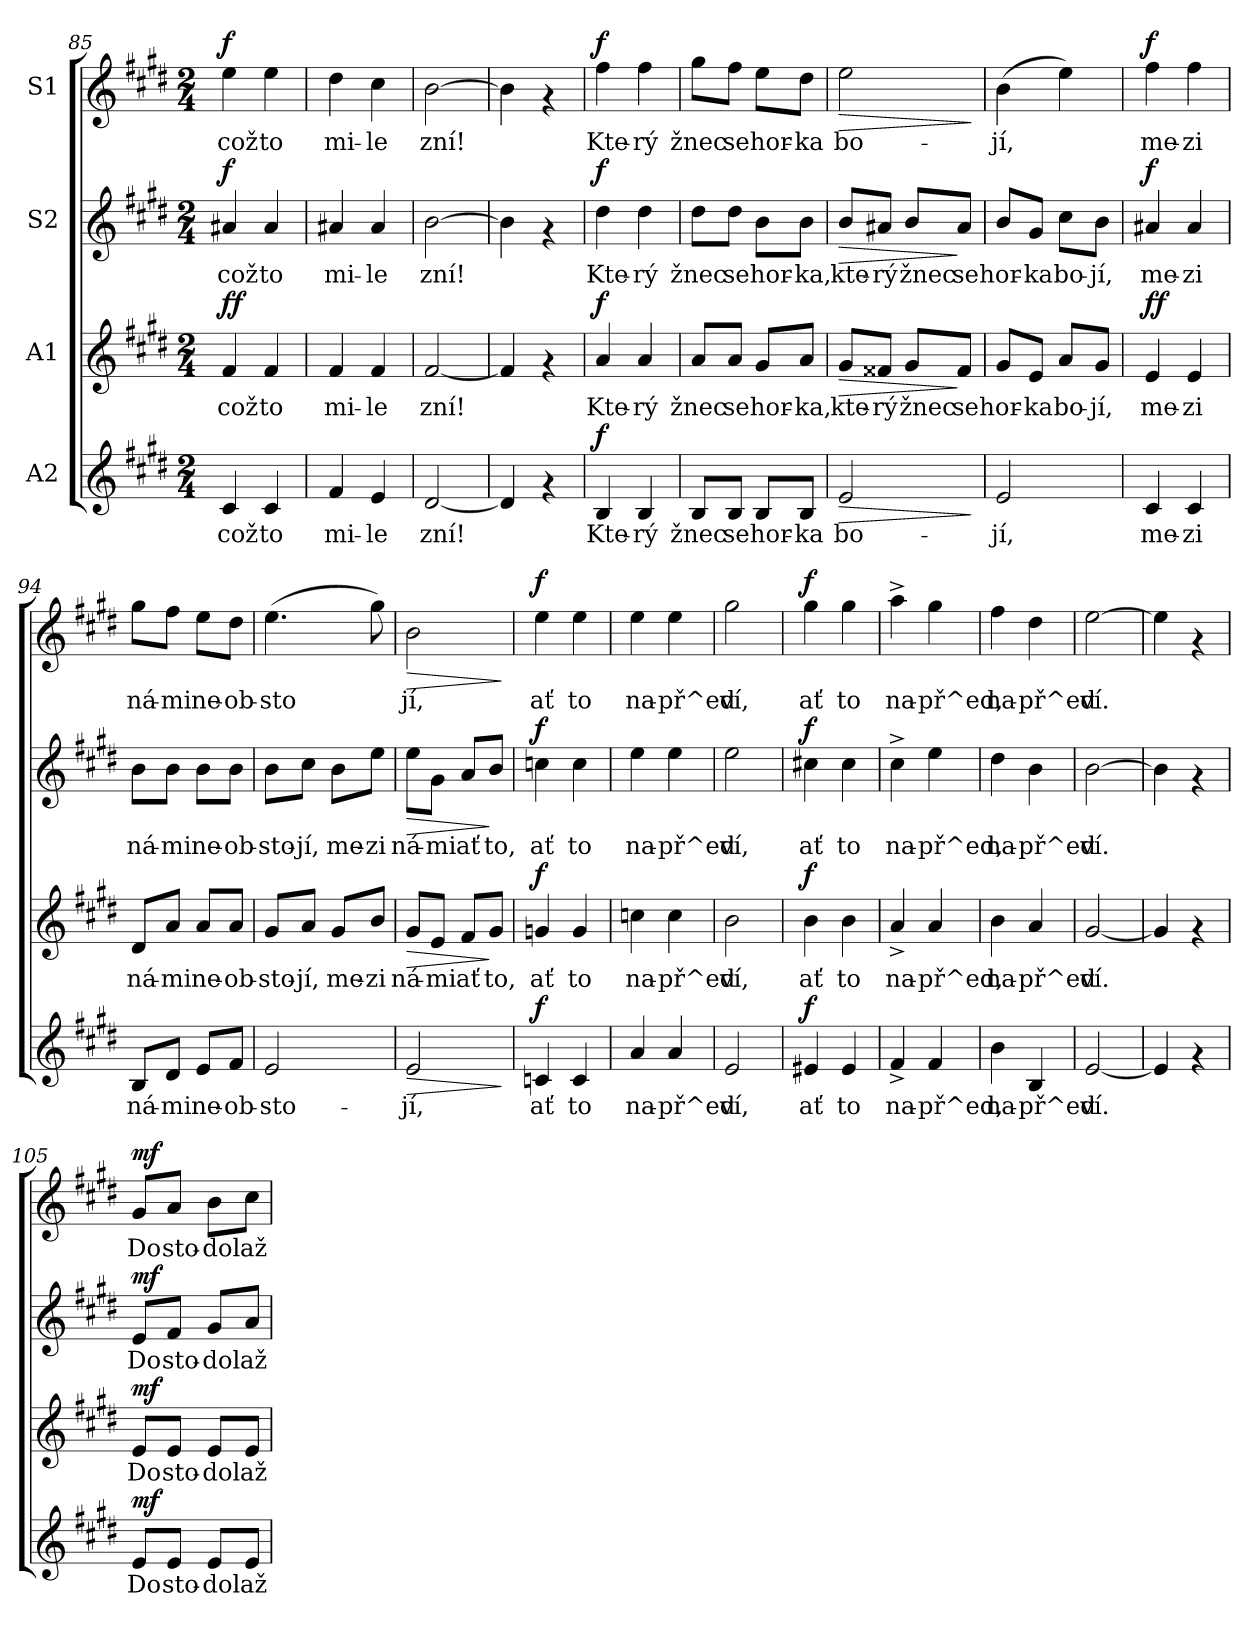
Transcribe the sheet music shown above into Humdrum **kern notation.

**kern	**text	**dynam	**kern	**text	**dynam	**kern	**text	**dynam	**kern	**text	**dynam
*part4	*part4	*part4	*part3	*part3	*part3	*part2	*part2	*part2	*part1	*part1	*part1
*staff4	*staff4	*staff4	*staff3	*staff3	*staff3	*staff2	*staff2	*staff2	*staff1	*staff1	*staff1
*I"A2	*	*	*I"A1	*	*	*I"S2	*	*	*I"S1	*	*
*clefG2	*	*	*clefG2	*	*	*clefG2	*	*	*clefG2	*	*
*k[f#c#g#d#]	*	*	*k[f#c#g#d#]	*	*	*k[f#c#g#d#]	*	*	*k[f#c#g#d#]	*	*
*E:	*	*	*E:	*	*	*E:	*	*	*E:	*	*
*M2/4	*	*	*M2/4	*	*	*M2/4	*	*	*M2/4	*	*
=85	=85	=85	=85	=85	=85	=85	=85	=85	=85	=85	=85
!	!LO:LY:b:cj	!	!	!LO:LY:b:cj	!LO:DY:a	!	!LO:LY:b:cj	!	!	!LO:LY:b:cj	!
!	!	!	!	!	!LO:DY:n=1:b	!	!	!LO:DY:a	!	!	!LO:DY:a
4c#/	což	.	4f#/	což	f f	4a#X/	což	f	4ee\	což	f
!	!LO:LY:b:cj	!	!	!LO:LY:b:cj	!	!	!LO:LY:b:cj	!	!	!LO:LY:b:cj	!
4c#/	to	.	4f#/	to	.	4a#/	to	.	4ee\	to	.
=86	=86	=86	=86	=86	=86	=86	=86	=86	=86	=86	=86
!	!LO:LY:b:cj	!	!	!LO:LY:b:cj	!	!	!LO:LY:b:cj	!	!	!LO:LY:b:cj	!
4f#/	mi-	.	4f#/	mi-	.	4a#X/	mi-	.	4dd#\	mi-	.
!	!LO:LY:b:cj	!	!	!LO:LY:b:cj	!	!	!LO:LY:b:cj	!	!	!LO:LY:b:cj	!
4e/	-le	.	4f#/	-le	.	4a#/	-le	.	4cc#\	-le	.
=87	=87	=87	=87	=87	=87	=87	=87	=87	=87	=87	=87
!	!LO:LY:b:cj	!	!	!LO:LY:b:cj	!	!	!LO:LY:b:cj	!	!	!LO:LY:b:cj	!
[<2d#/	zní!	.	[<2f#/	zní!	.	[>2b\	zní!	.	[>2b\	zní!	.
=88	=88	=88	=88	=88	=88	=88	=88	=88	=88	=88	=88
!	!LO:LY:b:cj	!	!	!LO:LY:b:cj	!	!	!LO:LY:b:cj	!	!	!LO:LY:b:cj	!
4d#/]	.	.	4f#/]	.	.	4b\]	.	.	4b\]	.	.
4rf	.	.	4rf	.	.	4rf	.	.	4rf	.	.
=89	=89	=89	=89	=89	=89	=89	=89	=89	=89	=89	=89
!	!LO:LY:b:cj	!LO:DY:a	!	!LO:LY:b:cj	!LO:DY:a	!	!LO:LY:b:cj	!LO:DY:a	!	!LO:LY:b:cj	!LO:DY:a
4B/	Kte-	f	4a/	Kte-	f	4dd#\	Kte-	f	4ff#\	Kte-	f
!	!LO:LY:b:cj	!	!	!LO:LY:b:cj	!	!	!LO:LY:b:cj	!	!	!LO:LY:b:cj	!
4B/	-rý	.	4a/	-rý	.	4dd#\	-rý	.	4ff#\	-rý	.
!!LO:LB:g=z
=90	=90	=90	=90	=90	=90	=90	=90	=90	=90	=90	=90
!	!LO:LY:b:cj	!	!	!LO:LY:b:cj	!	!	!LO:LY:b:cj	!	!	!LO:LY:b:cj	!
8B/L	žnec	.	8a/L	žnec	.	8dd#\L	žnec	.	8gg#\L	žnec	.
!	!LO:LY:b:cj	!	!	!LO:LY:b:cj	!	!	!LO:LY:b:cj	!	!	!LO:LY:b:cj	!
8B/J	se	.	8a/J	se	.	8dd#\J	se	.	8ff#\J	se	.
!	!LO:LY:b:cj	!	!	!LO:LY:b:cj	!	!	!LO:LY:b:cj	!	!	!LO:LY:b:cj	!
8B/L	hor-	.	8g#/L	hor-	.	8b\L	hor-	.	8ee\L	hor-	.
!	!LO:LY:b:cj	!	!	!LO:LY:b:cj	!	!	!LO:LY:b:cj	!	!	!LO:LY:b:cj	!
8B/J	-ka	.	8a/J	-ka,	.	8b\J	-ka,	.	8dd#\J	-ka	.
=91	=91	=91	=91	=91	=91	=91	=91	=91	=91	=91	=91
!	!LO:LY:b:cj	!LO:HP:b	!	!LO:LY:b:cj	!LO:HP:b	!	!LO:LY:b:cj	!LO:HP:b	!	!LO:LY:b:cj	!LO:HP:b
2e/	bo-	>	8g#/L	kte-	>	8b/L	kte-	>	2ee\	bo-	>
!	!	!	!	!LO:LY:b:cj	!	!	!LO:LY:b:cj	!	!	!	!
.	.	.	8f##X/J	-rý	.	8a#X/J	-rý	.	.	.	.
!	!	!	!	!LO:LY:b:cj	!	!	!LO:LY:b:cj	!	!	!	!
.	.	.	8g#/L	žnec	.	8b/L	žnec	.	.	.	.
!	!	!	!	!LO:LY:b:cj	!	!	!LO:LY:b:cj	!	!	!	!
.	.	.	8f##/J	se	]	8a#/J	se	]	.	.	.
.	.	]	.	.	.	.	.	.	.	.	]
=92	=92	=92	=92	=92	=92	=92	=92	=92	=92	=92	=92
!	!LO:LY:b:cj	!	!	!LO:LY:b:cj	!	!	!LO:LY:b:cj	!	!	!LO:LY:b:cj	!
2e/	-jí,	.	8g#/L	hor-	.	8b/L	hor-	.	(>4b\	-jí,	.
!	!	!	!	!LO:LY:b:cj	!	!	!LO:LY:b:cj	!	!	!	!
.	.	.	8e/J	-ka	.	8g#/J	-ka	.	.	.	.
!	!	!	!	!LO:LY:b:cj	!	!	!LO:LY:b:cj	!	!	!LO:LY:b:cj	!
.	.	.	8a/L	bo-	.	8cc#\L	bo-	.	4ee\)	.	.
!	!	!	!	!LO:LY:b:cj	!	!	!LO:LY:b:cj	!	!	!	!
.	.	.	8g#/J	-jí,	.	8b\J	-jí,	.	.	.	.
=93	=93	=93	=93	=93	=93	=93	=93	=93	=93	=93	=93
!	!LO:LY:b:cj	!	!	!LO:LY:b:cj	!LO:DY:a	!	!LO:LY:b:cj	!	!	!LO:LY:b:cj	!
!	!	!	!	!	!LO:DY:n=1:b	!	!	!LO:DY:a	!	!	!LO:DY:a
4c#/	me-	.	4e/	me-	f f	4a#X/	me-	f	4ff#\	me-	f
!	!LO:LY:b:cj	!	!	!LO:LY:b:cj	!	!	!LO:LY:b:cj	!	!	!LO:LY:b:cj	!
4c#/	-zi	.	4e/	-zi	.	4a#/	-zi	.	4ff#\	-zi	.
=94	=94	=94	=94	=94	=94	=94	=94	=94	=94	=94	=94
!	!LO:LY:b:cj	!	!	!LO:LY:b:cj	!	!	!LO:LY:b:cj	!	!	!LO:LY:b:cj	!
8B/L	ná-	.	8d#/L	ná-	.	8b\L	ná-	.	8gg#\L	ná-	.
!	!LO:LY:b:cj	!	!	!LO:LY:b:cj	!	!	!LO:LY:b:cj	!	!	!LO:LY:b:cj	!
8d#/J	-mi	.	8a/J	-mi	.	8b\J	-mi	.	8ff#\J	-mi	.
!	!LO:LY:b:cj	!	!	!LO:LY:b:cj	!	!	!LO:LY:b:cj	!	!	!LO:LY:b:cj	!
8e/L	ne-	.	8a/L	ne-	.	8b\L	ne-	.	8ee\L	ne-	.
!	!LO:LY:b:cj	!	!	!LO:LY:b:cj	!	!	!LO:LY:b:cj	!	!	!LO:LY:b:cj	!
8f#/J	-ob-	.	8a/J	-ob-	.	8b\J	-ob-	.	8dd#\J	-ob-	.
=95	=95	=95	=95	=95	=95	=95	=95	=95	=95	=95	=95
!	!LO:LY:b:cj	!	!	!LO:LY:b:cj	!	!	!LO:LY:b:cj	!	!	!LO:LY:b:cj	!
2e/	-sto-	.	8g#/L	-sto-	.	8b\L	-sto-	.	(>4.ee\	-sto-	.
!	!	!	!	!LO:LY:b:cj	!	!	!LO:LY:b:cj	!	!	!	!
.	.	.	8a/J	-jí,	.	8cc#\J	-jí,	.	.	.	.
!	!	!	!	!LO:LY:b:cj	!	!	!LO:LY:b:cj	!	!	!	!
.	.	.	8g#/L	me-	.	8b\L	me-	.	.	.	.
!	!	!	!	!LO:LY:b:cj	!	!	!LO:LY:b:cj	!	!	!LO:LY:b:cj	!
.	.	.	8b/J	-zi	.	8ee\J	-zi	.	8gg#\)	--	.
=96	=96	=96	=96	=96	=96	=96	=96	=96	=96	=96	=96
!	!LO:LY:b:cj	!LO:HP:b	!	!LO:LY:b:cj	!LO:HP:b	!	!LO:LY:b:cj	!LO:HP:b	!	!LO:LY:b:cj	!LO:HP:b
2e/	-jí,	>	8g#/L	ná-	>	8ee\L	ná-	>	2b\	-jí,	>
!	!	!	!	!LO:LY:b:cj	!	!	!LO:LY:b:cj	!	!	!	!
.	.	.	8e/J	-mi	.	8g#\J	-mi	.	.	.	.
!	!	!	!	!LO:LY:b:cj	!	!	!LO:LY:b:cj	!	!	!	!
.	.	.	8f#/L	ať	.	8a/L	ať	.	.	.	.
!	!	!	!	!LO:LY:b:cj	!	!	!LO:LY:b:cj	!	!	!	!
.	.	.	8g#/J	to,	]	8b/J	to,	]	.	.	.
.	.	]	.	.	.	.	.	.	.	.	]
=97	=97	=97	=97	=97	=97	=97	=97	=97	=97	=97	=97
!	!LO:LY:b:cj	!LO:DY:a	!	!LO:LY:b:cj	!LO:DY:a	!	!LO:LY:b:cj	!LO:DY:a	!	!LO:LY:b:cj	!LO:DY:a
4cn/	ať	f	4gn/	ať	f	4ccn\	ať	f	4ee\	ať	f
!	!LO:LY:b:cj	!	!	!LO:LY:b:cj	!	!	!LO:LY:b:cj	!	!	!LO:LY:b:cj	!
4c/	to	.	4g/	to	.	4cc\	to	.	4ee\	to	.
=98	=98	=98	=98	=98	=98	=98	=98	=98	=98	=98	=98
!	!LO:LY:b:cj	!	!	!LO:LY:b:cj	!	!	!LO:LY:b:cj	!	!	!LO:LY:b:cj	!
4a/	na-	.	4ccn\	na-	.	4ee\	na-	.	4ee\	na-	.
!	!LO:LY:b:cj	!	!	!LO:LY:b:cj	!	!	!LO:LY:b:cj	!	!	!LO:LY:b:cj	!
4a/	-př^ed	.	4cc\	-př^ed	.	4ee\	-př^ed	.	4ee\	-př^ed	.
=99	=99	=99	=99	=99	=99	=99	=99	=99	=99	=99	=99
!	!LO:LY:b:cj	!	!	!LO:LY:b:cj	!	!	!LO:LY:b:cj	!	!	!LO:LY:b:cj	!
2e/	ví,	.	2b\	ví,	.	2ee\	ví,	.	2gg#\	ví,	.
=100	=100	=100	=100	=100	=100	=100	=100	=100	=100	=100	=100
!	!LO:LY:b:cj	!LO:DY:a	!	!LO:LY:b:cj	!LO:DY:a	!	!LO:LY:b:cj	!LO:DY:a	!	!LO:LY:b:cj	!LO:DY:a
4e#X/	ať	f	4b\	ať	f	4cc#X\	ať	f	4gg#\	ať	f
!	!LO:LY:b:cj	!	!	!LO:LY:b:cj	!	!	!LO:LY:b:cj	!	!	!LO:LY:b:cj	!
4e#/	to	.	4b\	to	.	4cc#\	to	.	4gg#\	to	.
=101	=101	=101	=101	=101	=101	=101	=101	=101	=101	=101	=101
!	!LO:LY:b:cj	!	!	!LO:LY:b:cj	!	!	!LO:LY:b:cj	!	!	!LO:LY:b:cj	!
4f#^>/	na-	.	4a^>/	na-	.	4cc#^>\	na-	.	4aa^>\	na-	.
!	!LO:LY:b:cj	!	!	!LO:LY:b:cj	!	!	!LO:LY:b:cj	!	!	!LO:LY:b:cj	!
4f#/	-př^ed,	.	4a/	-př^ed,	.	4ee\	-př^ed,	.	4gg#\	-př^ed,	.
=102	=102	=102	=102	=102	=102	=102	=102	=102	=102	=102	=102
!	!LO:LY:b:cj	!	!	!LO:LY:b:cj	!	!	!LO:LY:b:cj	!	!	!LO:LY:b:cj	!
4b\	na-	.	4b\	na-	.	4dd#\	na-	.	4ff#\	na-	.
!	!LO:LY:b:cj	!	!	!LO:LY:b:cj	!	!	!LO:LY:b:cj	!	!	!LO:LY:b:cj	!
4B/	-př^ed	.	4a/	-př^ed	.	4b\	-př^ed	.	4dd#\	-př^ed	.
=103	=103	=103	=103	=103	=103	=103	=103	=103	=103	=103	=103
!	!LO:LY:b:cj	!	!	!LO:LY:b:cj	!	!	!LO:LY:b:cj	!	!	!LO:LY:b:cj	!
[<2e/	ví.	.	[<2g#/	ví.	.	[>2b\	ví.	.	[>2ee\	ví.	.
=104	=104	=104	=104	=104	=104	=104	=104	=104	=104	=104	=104
!	!LO:LY:b:cj	!	!	!LO:LY:b:cj	!	!	!LO:LY:b:cj	!	!	!LO:LY:b:cj	!
4e/]	.	.	4g#/]	.	.	4b\]	.	.	4ee\]	.	.
4rf	.	.	4rf	.	.	4rf	.	.	4rf	.	.
!!LO:LB:g=z
=105	=105	=105	=105	=105	=105	=105	=105	=105	=105	=105	=105
!	!LO:LY:b:cj	!LO:DY:a	!	!LO:LY:b:cj	!LO:DY:a	!	!LO:LY:b:cj	!LO:DY:a	!	!LO:LY:b:cj	!LO:DY:a
8e/L	Do	mf	8e/L	Do	mf	8e/L	Do	mf	8g#/L	Do	mf
!	!LO:LY:b:cj	!	!	!LO:LY:b:cj	!	!	!LO:LY:b:cj	!	!	!LO:LY:b:cj	!
8e/J	sto-	.	8e/J	sto-	.	8f#/J	sto-	.	8a/J	sto-	.
!	!LO:LY:b:cj	!	!	!LO:LY:b:cj	!	!	!LO:LY:b:cj	!	!	!LO:LY:b:cj	!
8e/L	-dol	.	8e/L	-dol	.	8g#/L	-dol	.	8b\L	-dol	.
!	!LO:LY:b:cj	!	!	!LO:LY:b:cj	!	!	!LO:LY:b:cj	!	!	!LO:LY:b:cj	!
8e/J	až	.	8e/J	až	.	8a/J	až	.	8cc#\J	až	.
=	=	=	=	=	=	=	=	=	=	=	=
*-	*-	*-	*-	*-	*-	*-	*-	*-	*-	*-	*-
